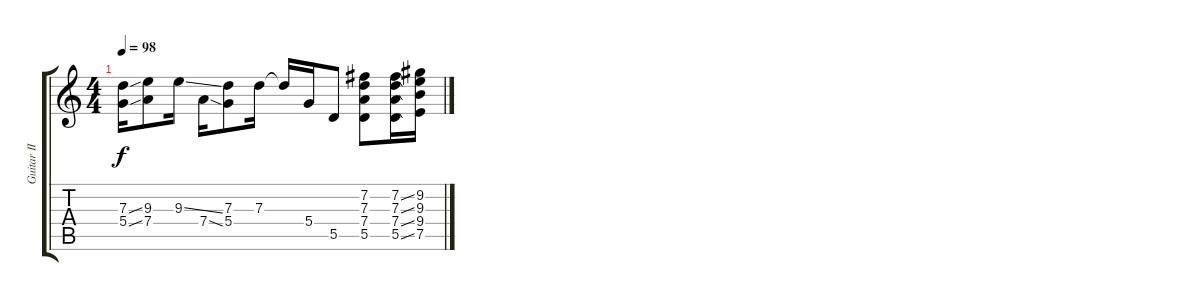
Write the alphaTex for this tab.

\track ("Guitar II" "Guitar II") {instrument overdrivenguitar}
\staff {score tabs}
\tuning (E4 B3 G3 D3 A2 E2) {hide}
\ts (4 4)
\tempo 98
\clef g2
\ks c
(7.3{ss} 5.4{ss}).16{dy f} (9.3 7.4).8 9.3{ss}.16 7.4{ss}.16 (7.3 5.4).8 7.3.16 7.3{t}.16 5.4.16 5.5.8 (7.2 7.3 7.4 5.5).8 (7.2{ss} 7.3{ss} 7.4{ss} 5.5{ss}).16 (9.2 9.3 9.4 7.5).16
